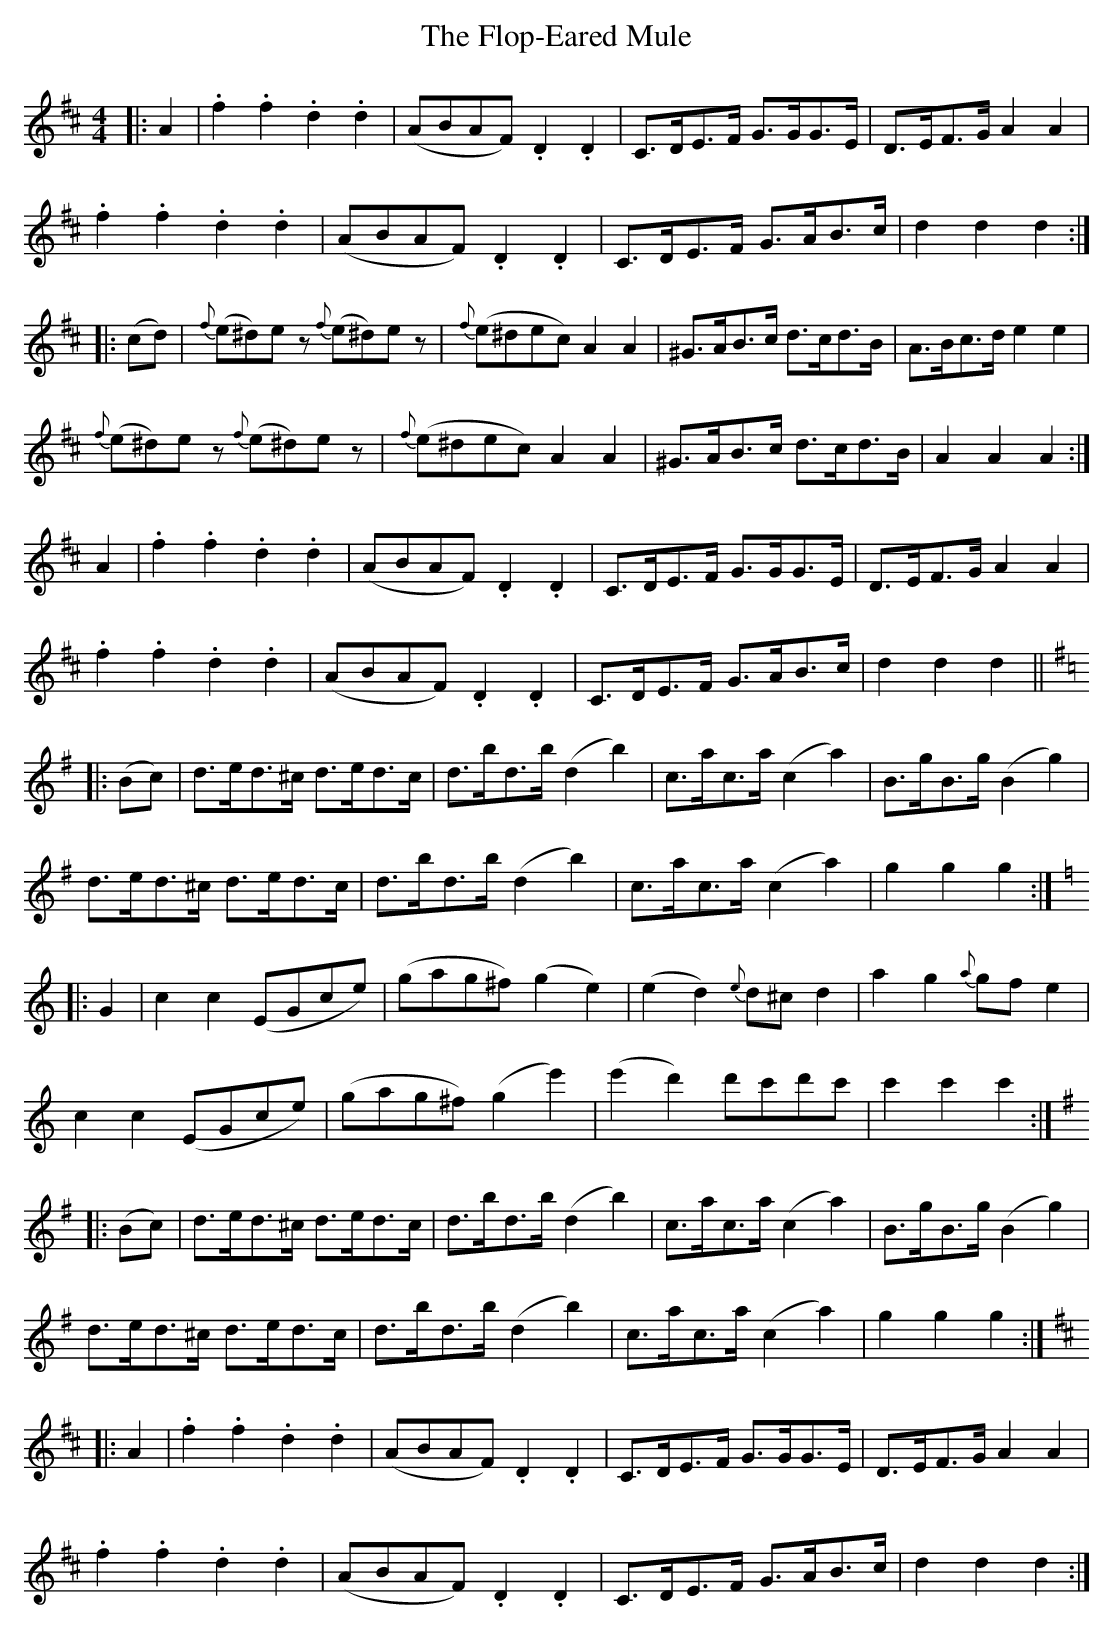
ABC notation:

X:1
T: The Flop-Eared Mule
M: 2/4
L: 1/8
K: Dmaj
M:4/4
|:A2|.f2.f2.d2.d2|(ABAF) .D2.D2|C>DE>F G>GG>E|D>EF>G A2A2|
.f2.f2.d2.d2|(ABAF) .D2.D2|C>DE>F G>AB>c|d2d2d2:|
|:(cd)|{f}(e^d)ez {f}(e^d)ez|{f}(e^dec) A2A2|^G>AB>c d>cd>B|A>Bc>d e2e2|
{f}(e^d)ez {f}(e^d)ez|{f}(e^dec) A2A2|^G>AB>c d>cd>B|A2A2A2:|
A2|.f2.f2.d2.d2|(ABAF) .D2.D2|C>DE>F G>GG>E|D>EF>G A2A2|
.f2.f2.d2.d2|(ABAF) .D2.D2|C>DE>F G>AB>c|d2d2d2||
K:G
|:(Bc)|d>ed>^c d>ed>c|d>bd>b (d2b2)|c>ac>a (c2a2)|B>gB>g (B2g2)|
d>ed>^c d>ed>c|d>bd>b (d2b2)|c>ac>a (c2a2)|g2g2g2:|
K:C
|:G2|c2c2 (EGce)|(gag^f) (g2e2)|(e2d2) {e}d^c d2|a2g2 {a}gf e2|
c2c2 (EGce)|(gag^f) (g2e'2)|(e'2d'2) d'c'd'c'|c'2c'2c'2:|
K:G
|:(Bc)|d>ed>^c d>ed>c|d>bd>b (d2b2)|c>ac>a (c2a2)|B>gB>g (B2g2)|
d>ed>^c d>ed>c|d>bd>b (d2b2)|c>ac>a (c2a2)|g2g2g2:|
K:D
|:A2|.f2.f2.d2.d2|(ABAF) .D2.D2|C>DE>F G>GG>E|D>EF>G A2A2|
.f2.f2.d2.d2|(ABAF) .D2.D2|C>DE>F G>AB>c|d2d2d2:|
